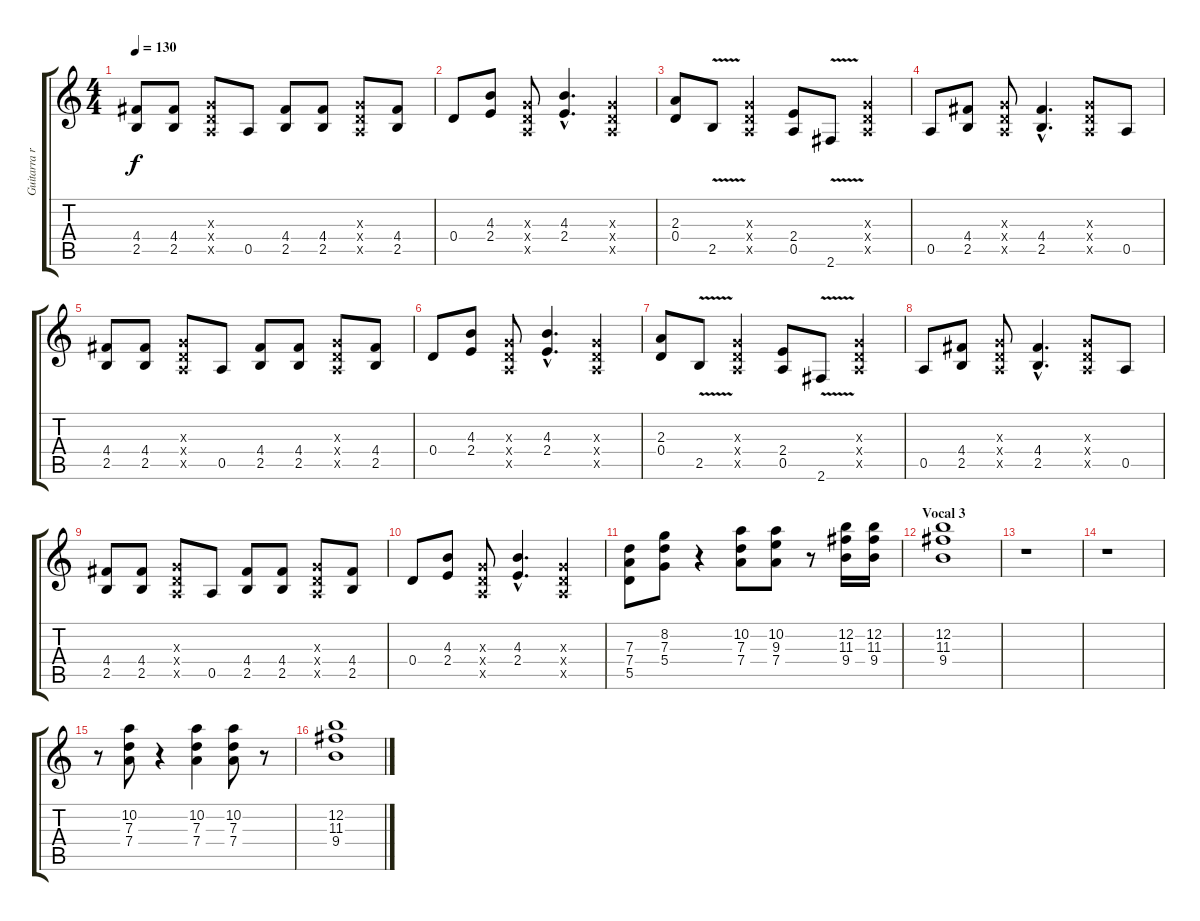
\track ("Guitarra rítmica" "Guitarra r") {instrument distortionguitar}
\staff {score tabs}
\tuning (E4 B3 G3 D3 A2 E2) {hide}
\ts (4 4)
\tempo 130
\clef g2
\ks c
(4.4 2.5).8{dy f} (4.4 2.5).8 (0.3{x} 0.4{x} 0.5{x}).8 0.5.8 (4.4 2.5).8 (4.4 2.5).8 (0.3{x} 0.4{x} 0.5{x}).8 (4.4 2.5).8 |
0.4.8 (4.3 2.4).8 (0.3{x} 0.4{x} 0.5{x}).8 (4.3{hac} 2.4{hac}).4{d} (0.3{x} 0.4{x} 0.5{x}).4 |
(2.3 0.4).8 2.5{v}.8 (0.3{x} 0.4{x} 0.5{x}).4 (2.4 0.5).8 2.6{v}.8 (0.3{x} 0.4{x} 0.5{x}).4 |
0.5.8 (4.4 2.5).8 (0.3{x} 0.4{x} 0.5{x}).8 (4.4{hac} 2.5{hac}).4{d} (0.3{x} 0.4{x} 0.5{x}).8 0.5.8 |
(4.4 2.5).8 (4.4 2.5).8 (0.3{x} 0.4{x} 0.5{x}).8 0.5.8 (4.4 2.5).8 (4.4 2.5).8 (0.3{x} 0.4{x} 0.5{x}).8 (4.4 2.5).8 |
0.4.8 (4.3 2.4).8 (0.3{x} 0.4{x} 0.5{x}).8 (4.3{hac} 2.4{hac}).4{d} (0.3{x} 0.4{x} 0.5{x}).4 |
(2.3 0.4).8 2.5{v}.8 (0.3{x} 0.4{x} 0.5{x}).4 (2.4 0.5).8 2.6{v}.8 (0.3{x} 0.4{x} 0.5{x}).4 |
0.5.8 (4.4 2.5).8 (0.3{x} 0.4{x} 0.5{x}).8 (4.4{hac} 2.5{hac}).4{d} (0.3{x} 0.4{x} 0.5{x}).8 0.5.8 |
(4.4 2.5).8 (4.4 2.5).8 (0.3{x} 0.4{x} 0.5{x}).8 0.5.8 (4.4 2.5).8 (4.4 2.5).8 (0.3{x} 0.4{x} 0.5{x}).8 (4.4 2.5).8 |
0.4.8 (4.3 2.4).8 (0.3{x} 0.4{x} 0.5{x}).8 (4.3{hac} 2.4{hac}).4{d} (0.3{x} 0.4{x} 0.5{x}).4 |
(7.3 7.4 5.5).8 (8.2 7.3 5.4).8 r.4 (10.2 7.3 7.4).8 (10.2 9.3 7.4).8 r.8 (12.2 11.3 9.4).16 (12.2 11.3 9.4).16 |
\section ("" "Vocal 3")
(12.2 11.3 9.4).1 |
r.1 |
r.1 |
r.8 (10.2 7.3 7.4).8 r.4 (10.2 7.3 7.4).4 (10.2 7.3 7.4).8 r.8 |
(12.2 11.3 9.4).1
